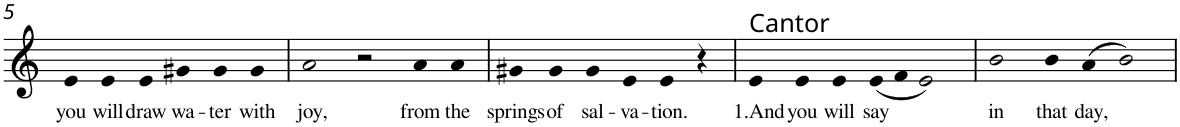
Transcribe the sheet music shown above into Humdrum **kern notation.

**kern	**text
*part1	*part1
*staff1	*staff1
*I"Voice	*
!!LO:PB:g=z
*clefG2	*
*k[]	*
*M6/4	*
=5	=5
!	!LO:LY:b
4e	you
!	!LO:LY:b
4e	will
!	!LO:LY:b
4e	draw
!	!LO:LY:b
4g#X	wa-
!	!LO:LY:b
4g#	-ter
!	!LO:LY:b
4g#	with
=6	=6
!	!LO:LY:b
2a	joy,
2r	.
!	!LO:LY:b
4a	from
!	!LO:LY:b
4a	the
=7	=7
!	!LO:LY:b
4g#X	springs
!	!LO:LY:b
4g#	of
!	!LO:LY:b
4g#	sal-
!	!LO:LY:b
4e	-va-
!	!LO:LY:b
4e	-tion.
4r	.
=8	=8
!LO:TX:a:t=Cantor	!
!	!LO:LY:b
4e	1.And
!	!LO:LY:b
4e	you
!	!LO:LY:b
4e	will
!	!LO:LY:b
(8eL	say
8fJ	.
2e)	.
=9	=9
!	!LO:LY:b
2b	in
!	!LO:LY:b
4b	that
!	!LO:LY:b
(4a	day,
2b)	.
=	=
*-	*-
